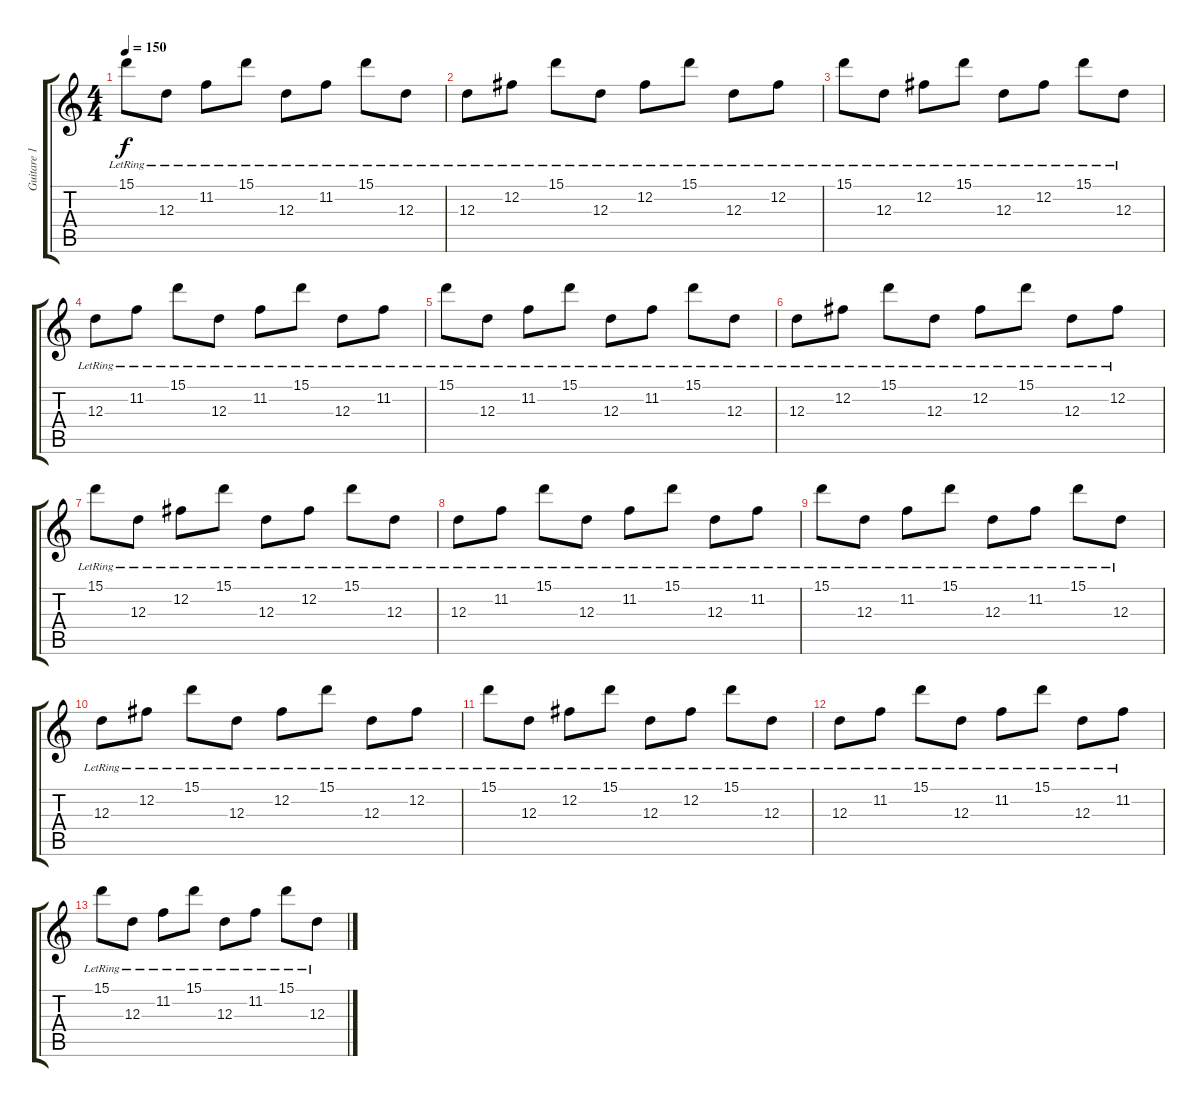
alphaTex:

\track ("Guitare 1" "Guitare 1") {instrument distortionguitar}
\staff {score tabs}
\tuning (B3 Gb3 D3 A2 E2 B1) {hide}
\ts (4 4)
\tempo 150
\clef g2
\ks c
15.1{lr}.8{dy f} 12.3{lr}.8 11.2{lr}.8 15.1{lr}.8 12.3{lr}.8 11.2{lr}.8 15.1{lr}.8 12.3{lr}.8 |
12.3{lr}.8{volume 8} 12.2{lr}.8 15.1{lr}.8 12.3{lr}.8 12.2{lr}.8 15.1{lr}.8 12.3{lr}.8 12.2{lr}.8 |
15.1{lr}.8 12.3{lr}.8 12.2{lr}.8 15.1{lr}.8 12.3{lr}.8 12.2{lr}.8 15.1{lr}.8 12.3{lr}.8 |
12.3{lr}.8 11.2{lr}.8 15.1{lr}.8 12.3{lr}.8 11.2{lr}.8 15.1{lr}.8 12.3{lr}.8 11.2{lr}.8 |
15.1{lr}.8 12.3{lr}.8 11.2{lr}.8 15.1{lr}.8 12.3{lr}.8 11.2{lr}.8 15.1{lr}.8 12.3{lr}.8 |
12.3{lr}.8{volume 4} 12.2{lr}.8 15.1{lr}.8 12.3{lr}.8 12.2{lr}.8 15.1{lr}.8 12.3{lr}.8 12.2{lr}.8 |
15.1{lr}.8 12.3{lr}.8 12.2{lr}.8 15.1{lr}.8 12.3{lr}.8 12.2{lr}.8 15.1{lr}.8 12.3{lr}.8 |
12.3{lr}.8 11.2{lr}.8 15.1{lr}.8 12.3{lr}.8 11.2{lr}.8 15.1{lr}.8 12.3{lr}.8 11.2{lr}.8 |
15.1{lr}.8 12.3{lr}.8 11.2{lr}.8 15.1{lr}.8 12.3{lr}.8 11.2{lr}.8 15.1{lr}.8 12.3{lr}.8 |
12.3{lr}.8{volume 0} 12.2{lr}.8 15.1{lr}.8 12.3{lr}.8 12.2{lr}.8 15.1{lr}.8 12.3{lr}.8 12.2{lr}.8 |
15.1{lr}.8 12.3{lr}.8 12.2{lr}.8 15.1{lr}.8 12.3{lr}.8 12.2{lr}.8 15.1{lr}.8 12.3{lr}.8 |
12.3{lr}.8 11.2{lr}.8 15.1{lr}.8 12.3{lr}.8 11.2{lr}.8 15.1{lr}.8 12.3{lr}.8 11.2{lr}.8 |
15.1{lr}.8 12.3{lr}.8 11.2{lr}.8 15.1{lr}.8 12.3{lr}.8 11.2{lr}.8 15.1{lr}.8 12.3{lr}.8
